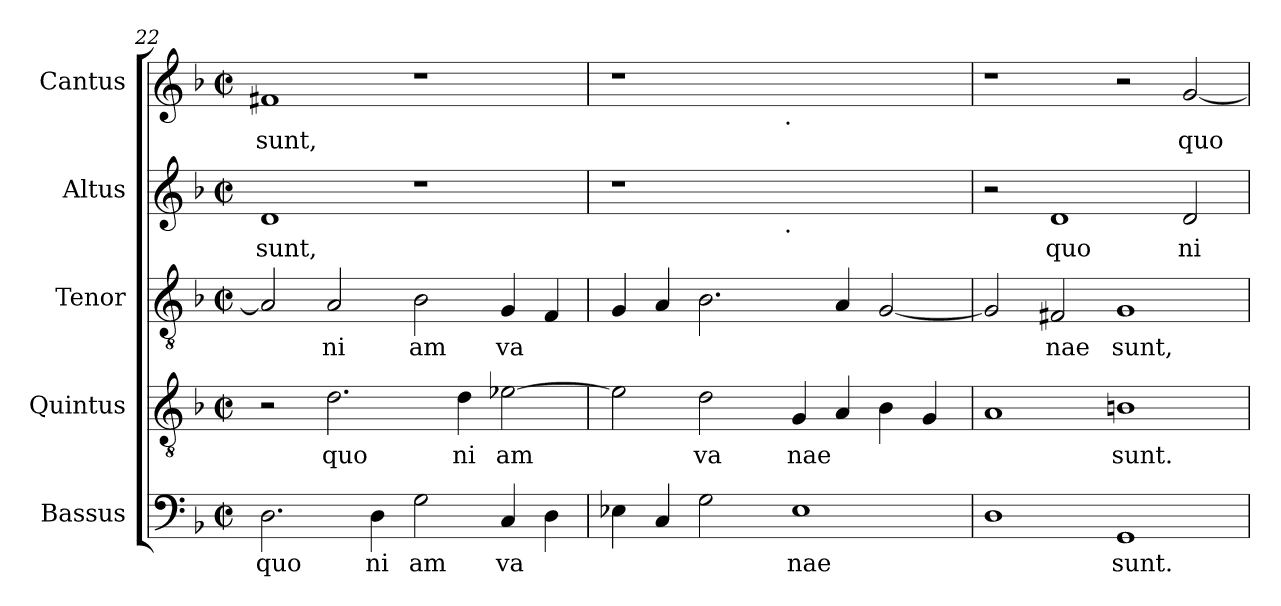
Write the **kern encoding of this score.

**kern	**text	**kern	**text	**kern	**text	**kern	**text	**kern	**text
*part5	*part5	*part4	*part4	*part3	*part3	*part2	*part2	*part1	*part1
*staff5	*staff5	*staff4	*staff4	*staff3	*staff3	*staff2	*staff2	*staff1	*staff1
*I"Bassus	*	*I"Quintus	*	*I"Tenor	*	*I"Altus	*	*I"Cantus	*
*clefF4	*	*clefGv2	*	*clefGv2	*	*clefG2	*	*clefG2	*
*k[b-]	*	*k[b-]	*	*k[b-]	*	*k[b-]	*	*k[b-]	*
*F:	*	*F:	*	*F:	*	*F:	*	*F:	*
*M2/2	*	*M2/2	*	*M2/2	*	*M2/2	*	*M2/2	*
*met(c|)	*	*met(c|)	*	*met(c|)	*	*met(c|)	*	*met(c|)	*
=22	=22	=22	=22	=22	=22	=22	=22	=22	=22
!	!LO:LY:b:cj	!	!	!	!LO:LY:b:cj	!	!LO:LY:b:cj	!	!LO:LY:b:cj
2.D\	quo	2r	.	2A/]	.	1d	sunt,	1f#X	sunt,
!	!	!	!LO:LY:b:cj	!	!LO:LY:b:cj	!	!	!	!
.	.	2.d\	quo	2A/	ni	.	.	.	.
!	!LO:LY:b:cj	!	!	!	!	!	!	!	!
4D\	ni	.	.	.	.	.	.	.	.
!	!LO:LY:b:cj	!	!	!	!LO:LY:b:cj	!	!	!	!
2G\	am	.	.	2B-\	am	1r	.	1r	.
!	!	!	!LO:LY:b:cj	!	!	!	!	!	!
.	.	4d\	ni	.	.	.	.	.	.
!	!LO:LY:b:cj	!	!LO:LY:b:cj	!	!LO:LY:b:cj	!	!	!	!
4C/	va	[>2e-X\	am	4G/	va	.	.	.	.
!	!LO:LY:b:cj	!	!	!	!LO:LY:b:cj	!	!	!	!
4D\	.	.	.	4F/	.	.	.	.	.
=23	=23	=23	=23	=23	=23	=23	=23	=23	=23
!	!LO:LY:b:cj	!	!LO:LY:b:cj	!	!LO:LY:b:cj	!	!	!	!
*	*	*	*	*	*	*^	*	*^	*
4E-X\	.	2e-\]	.	4G/	.	1r	2ryy	.	1r	2ryy	.
!	!LO:LY:b:cj	!	!	!	!LO:LY:b:cj	!	!	!	!	!	!
4C/	.	.	.	4A/	.	.	.	.	.	.	.
!	!LO:LY:b:cj	!	!LO:LY:b:cj	!	!LO:LY:b:cj	!	!	!	!	!	!
2G\	.	2d\	va	2.B-\	.	.	4ryy	.	.	4ryy	.
.	.	.	.	.	.	.	8...ryy	.	.	8...ryy	.
!	!	!	!	!	!	!	!	!	!	!LO:TX:b:t=.	!
!	!	!	!	!	!	!	!LO:TX:b:t=.	!	!	!	!
.	.	.	.	.	.	.	1ryy	.	.	1ryy	.
!	!LO:LY:b:cj	!	!LO:LY:b:cj	!	!	!	!	!	!	!	!
1E-	nae	4G/	nae	.	.	1ryy	.	.	1ryy	.	.
!	!	!	!LO:LY:b:cj	!	!LO:LY:b:cj	!	!	!	!	!	!
.	.	4A/	.	4A/	.	.	.	.	.	.	.
!	!	!	!LO:LY:b:cj	!	!LO:LY:b:cj	!	!	!	!	!	!
.	.	4B-\	.	[<2G/	.	.	.	.	.	.	.
!	!	!	!LO:LY:b:cj	!	!	!	!	!	!	!	!
.	.	4G/	.	.	.	.	.	.	.	.	.
.	.	.	.	.	.	.	64ryy	.	.	64ryy	.
=24	=24	=24	=24	=24	=24	=24	=24	=24	=24	=24	=24
!	!LO:LY:b:cj	!	!LO:LY:b:cj	!	!LO:LY:b:cj	!	!	!	!	!	!
*	*	*	*	*	*	*v	*v	*	*	*	*
*	*	*	*	*	*	*	*	*v	*v	*
1D	.	1A	.	2G/]	.	2r	.	1r	.
!	!	!	!	!	!LO:LY:b:cj	!	!LO:LY:b:cj	!	!
.	.	.	.	2F#/	nae	1d	quo	.	.
!	!LO:LY:b:cj	!	!LO:LY:b:cj	!	!LO:LY:b:cj	!	!	!	!
1GG	sunt.	1Bn	sunt.	1G	sunt,	.	.	2r	.
!	!	!	!	!	!	!	!LO:LY:b:cj	!	!LO:LY:b:cj
.	.	.	.	.	.	2d/	ni	[<2g/	quo-
=	=	=	=	=	=	=	=	=	=
*-	*-	*-	*-	*-	*-	*-	*-	*-	*-
